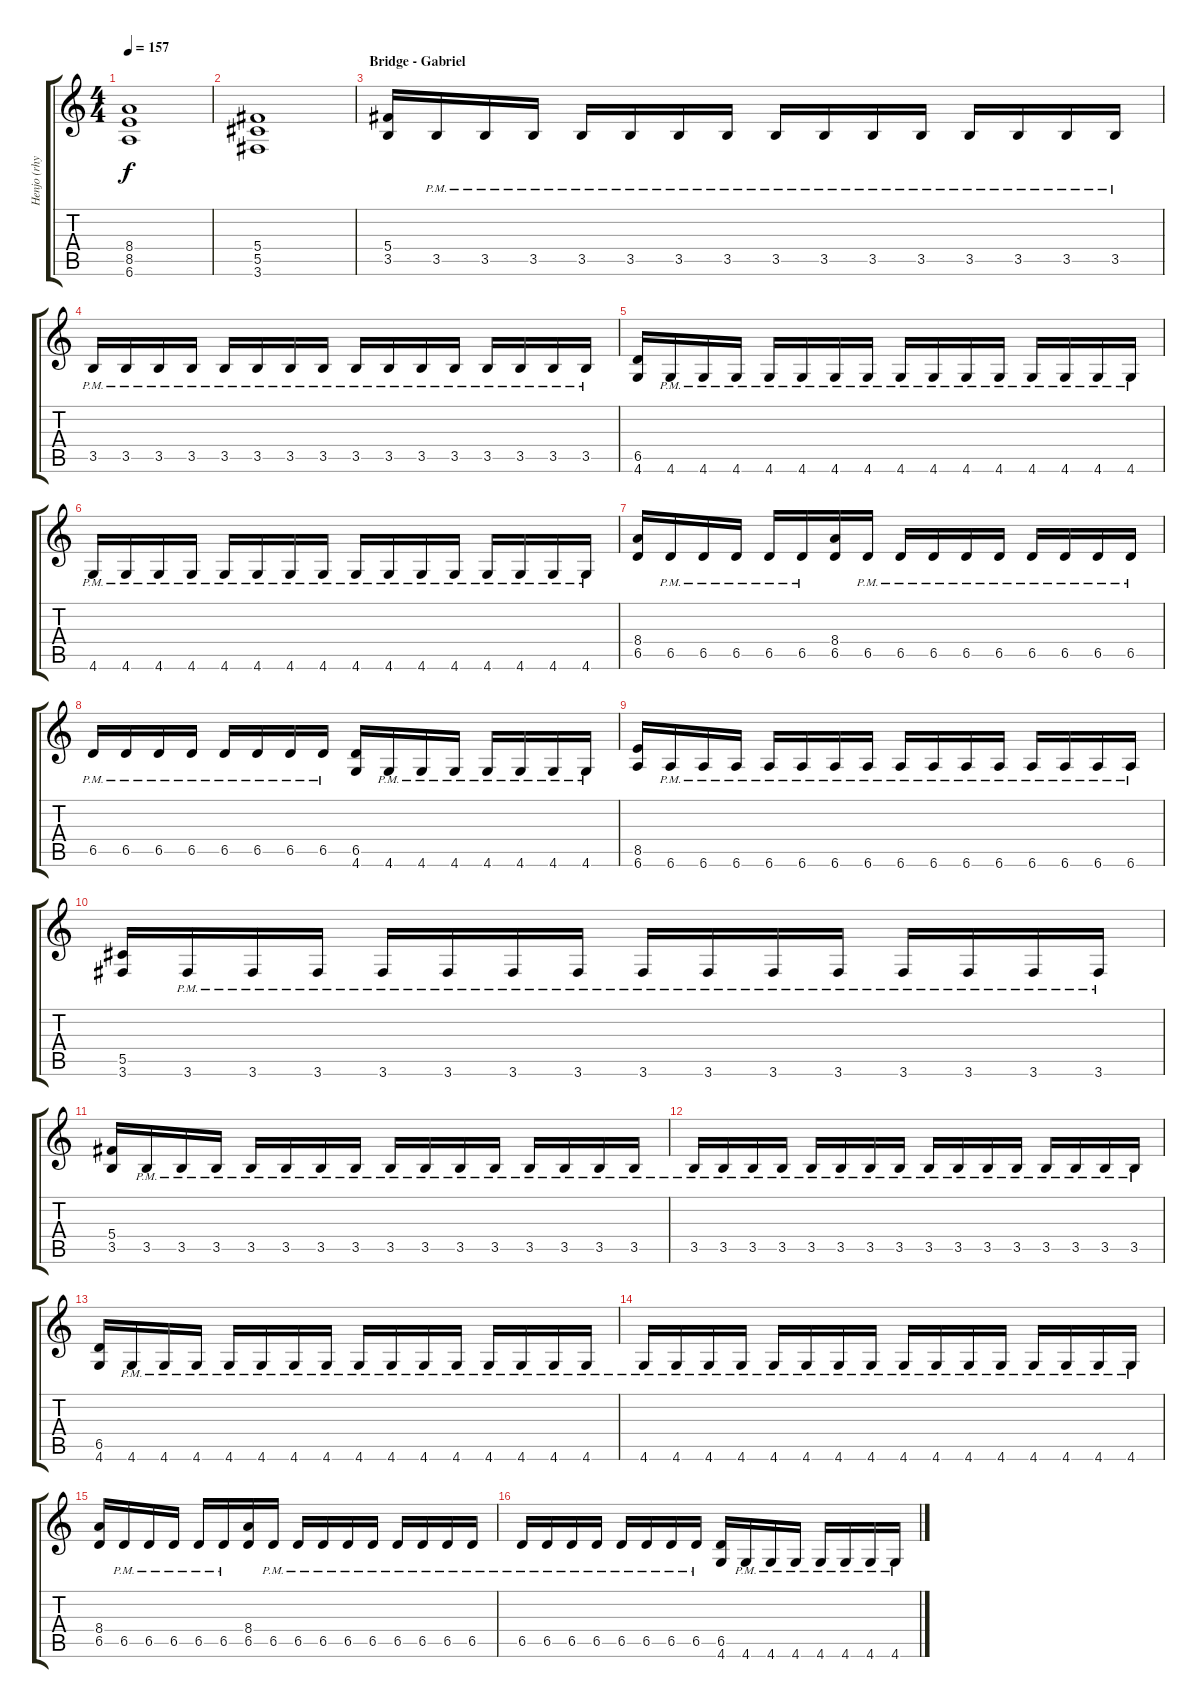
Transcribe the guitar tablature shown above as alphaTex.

\track ("Henjo (rhythm)" "Henjo (rhy") {instrument distortionguitar}
\staff {score tabs}
\tuning (Eb4 Bb3 Gb3 Db3 Ab2 Eb2) {hide}
\ts (4 4)
\tempo 157
\clef g2
\ks c
(8.4 8.5 6.6).1{dy f} |
(5.4 5.5 3.6).1 |
\section ("" "Bridge - Gabriel")
(5.4 3.5).16 3.5{pm}.16 3.5{pm}.16 3.5{pm}.16 3.5{pm}.16 3.5{pm}.16 3.5{pm}.16 3.5{pm}.16 3.5{pm}.16 3.5{pm}.16 3.5{pm}.16 3.5{pm}.16 3.5{pm}.16 3.5{pm}.16 3.5{pm}.16 3.5{pm}.16 |
3.5{pm}.16 3.5{pm}.16 3.5{pm}.16 3.5{pm}.16 3.5{pm}.16 3.5{pm}.16 3.5{pm}.16 3.5{pm}.16 3.5{pm}.16 3.5{pm}.16 3.5{pm}.16 3.5{pm}.16 3.5{pm}.16 3.5{pm}.16 3.5{pm}.16 3.5{pm}.16 |
(6.5 4.6).16 4.6{pm}.16 4.6{pm}.16 4.6{pm}.16 4.6{pm}.16 4.6{pm}.16 4.6{pm}.16 4.6{pm}.16 4.6{pm}.16 4.6{pm}.16 4.6{pm}.16 4.6{pm}.16 4.6{pm}.16 4.6{pm}.16 4.6{pm}.16 4.6{pm}.16 |
4.6{pm}.16 4.6{pm}.16 4.6{pm}.16 4.6{pm}.16 4.6{pm}.16 4.6{pm}.16 4.6{pm}.16 4.6{pm}.16 4.6{pm}.16 4.6{pm}.16 4.6{pm}.16 4.6{pm}.16 4.6{pm}.16 4.6{pm}.16 4.6{pm}.16 4.6{pm}.16 |
(8.4 6.5).16 6.5{pm}.16 6.5{pm}.16 6.5{pm}.16 6.5{pm}.16 6.5{pm}.16 (8.4 6.5).16 6.5{pm}.16 6.5{pm}.16 6.5{pm}.16 6.5{pm}.16 6.5{pm}.16 6.5{pm}.16 6.5{pm}.16 6.5{pm}.16 6.5{pm}.16 |
6.5{pm}.16 6.5{pm}.16 6.5{pm}.16 6.5{pm}.16 6.5{pm}.16 6.5{pm}.16 6.5{pm}.16 6.5{pm}.16 (6.5 4.6).16 4.6{pm}.16 4.6{pm}.16 4.6{pm}.16 4.6{pm}.16 4.6{pm}.16 4.6{pm}.16 4.6{pm}.16 |
(8.5 6.6).16 6.6{pm}.16 6.6{pm}.16 6.6{pm}.16 6.6{pm}.16 6.6{pm}.16 6.6{pm}.16 6.6{pm}.16 6.6{pm}.16 6.6{pm}.16 6.6{pm}.16 6.6{pm}.16 6.6{pm}.16 6.6{pm}.16 6.6{pm}.16 6.6{pm}.16 |
(5.5 3.6).16 3.6{pm}.16 3.6{pm}.16 3.6{pm}.16 3.6{pm}.16 3.6{pm}.16 3.6{pm}.16 3.6{pm}.16 3.6{pm}.16 3.6{pm}.16 3.6{pm}.16 3.6{pm}.16 3.6{pm}.16 3.6{pm}.16 3.6{pm}.16 3.6{pm}.16 |
(5.4 3.5).16 3.5{pm}.16 3.5{pm}.16 3.5{pm}.16 3.5{pm}.16 3.5{pm}.16 3.5{pm}.16 3.5{pm}.16 3.5{pm}.16 3.5{pm}.16 3.5{pm}.16 3.5{pm}.16 3.5{pm}.16 3.5{pm}.16 3.5{pm}.16 3.5{pm}.16 |
3.5{pm}.16 3.5{pm}.16 3.5{pm}.16 3.5{pm}.16 3.5{pm}.16 3.5{pm}.16 3.5{pm}.16 3.5{pm}.16 3.5{pm}.16 3.5{pm}.16 3.5{pm}.16 3.5{pm}.16 3.5{pm}.16 3.5{pm}.16 3.5{pm}.16 3.5{pm}.16 |
(6.5 4.6).16 4.6{pm}.16 4.6{pm}.16 4.6{pm}.16 4.6{pm}.16 4.6{pm}.16 4.6{pm}.16 4.6{pm}.16 4.6{pm}.16 4.6{pm}.16 4.6{pm}.16 4.6{pm}.16 4.6{pm}.16 4.6{pm}.16 4.6{pm}.16 4.6{pm}.16 |
4.6{pm}.16 4.6{pm}.16 4.6{pm}.16 4.6{pm}.16 4.6{pm}.16 4.6{pm}.16 4.6{pm}.16 4.6{pm}.16 4.6{pm}.16 4.6{pm}.16 4.6{pm}.16 4.6{pm}.16 4.6{pm}.16 4.6{pm}.16 4.6{pm}.16 4.6{pm}.16 |
(8.4 6.5).16 6.5{pm}.16 6.5{pm}.16 6.5{pm}.16 6.5{pm}.16 6.5{pm}.16 (8.4 6.5).16 6.5{pm}.16 6.5{pm}.16 6.5{pm}.16 6.5{pm}.16 6.5{pm}.16 6.5{pm}.16 6.5{pm}.16 6.5{pm}.16 6.5{pm}.16 |
6.5{pm}.16 6.5{pm}.16 6.5{pm}.16 6.5{pm}.16 6.5{pm}.16 6.5{pm}.16 6.5{pm}.16 6.5{pm}.16 (6.5 4.6).16 4.6{pm}.16 4.6{pm}.16 4.6{pm}.16 4.6{pm}.16 4.6{pm}.16 4.6{pm}.16 4.6{pm}.16
